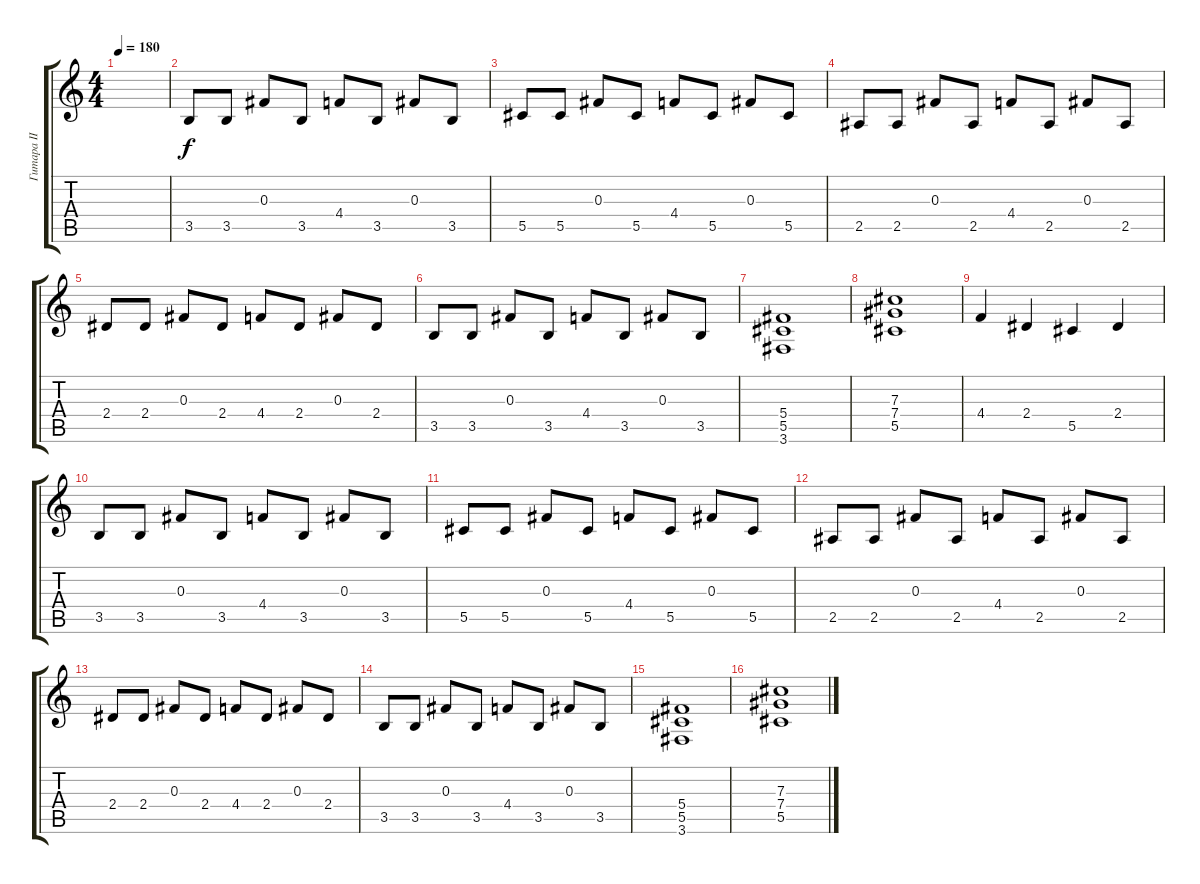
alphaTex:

\track ("Гитара II" "Гитара II") {instrument distortionguitar}
\staff {score tabs}
\tuning (Eb4 Bb3 Gb3 Db3 Ab2 Eb2) {hide}
\ts (4 4)
\tempo 180
\clef g2
\ks c
|
3.5.8 3.5.8 0.3.8 3.5.8 4.4.8 3.5.8 0.3.8 3.5.8 |
5.5.8 5.5.8 0.3.8 5.5.8 4.4.8 5.5.8 0.3.8 5.5.8 |
2.5.8 2.5.8 0.3.8 2.5.8 4.4.8 2.5.8 0.3.8 2.5.8 |
2.4.8 2.4.8 0.3.8 2.4.8 4.4.8 2.4.8 0.3.8 2.4.8 |
3.5.8 3.5.8 0.3.8 3.5.8 4.4.8 3.5.8 0.3.8 3.5.8 |
(5.4 5.5 3.6).1 |
(7.3 7.4 5.5).1 |
4.4.4 2.4.4 5.5.4 2.4.4 |
3.5.8 3.5.8 0.3.8 3.5.8 4.4.8 3.5.8 0.3.8 3.5.8 |
5.5.8 5.5.8 0.3.8 5.5.8 4.4.8 5.5.8 0.3.8 5.5.8 |
2.5.8 2.5.8 0.3.8 2.5.8 4.4.8 2.5.8 0.3.8 2.5.8 |
2.4.8 2.4.8 0.3.8 2.4.8 4.4.8 2.4.8 0.3.8 2.4.8 |
3.5.8 3.5.8 0.3.8 3.5.8 4.4.8 3.5.8 0.3.8 3.5.8 |
(5.4 5.5 3.6).1 |
(7.3 7.4 5.5).1
